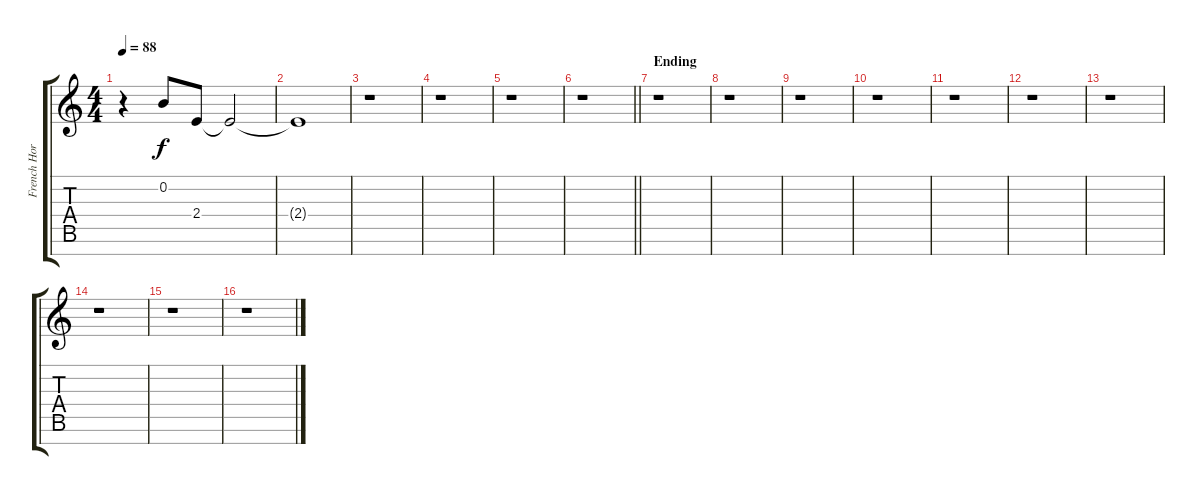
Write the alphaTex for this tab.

\track ("French Horn" "French Hor") {instrument frenchhorn}
\staff {score tabs}
\tuning (E5 B4 G4 D4 A3 E3 B2) {hide}
\ts (4 4)
\tempo 88
\clef g2
\ks c
r.4{dy f} 0.2.8 2.4.8 2.4{t}.2 |
2.4{t}.1 |
r.1 |
r.1 |
r.1 |
\barLineRight lightlight
r.1 |
\section ("" "Ending")
r.1 |
r.1 |
r.1 |
r.1 |
r.1 |
r.1 |
r.1 |
r.1 |
r.1 |
r.1
